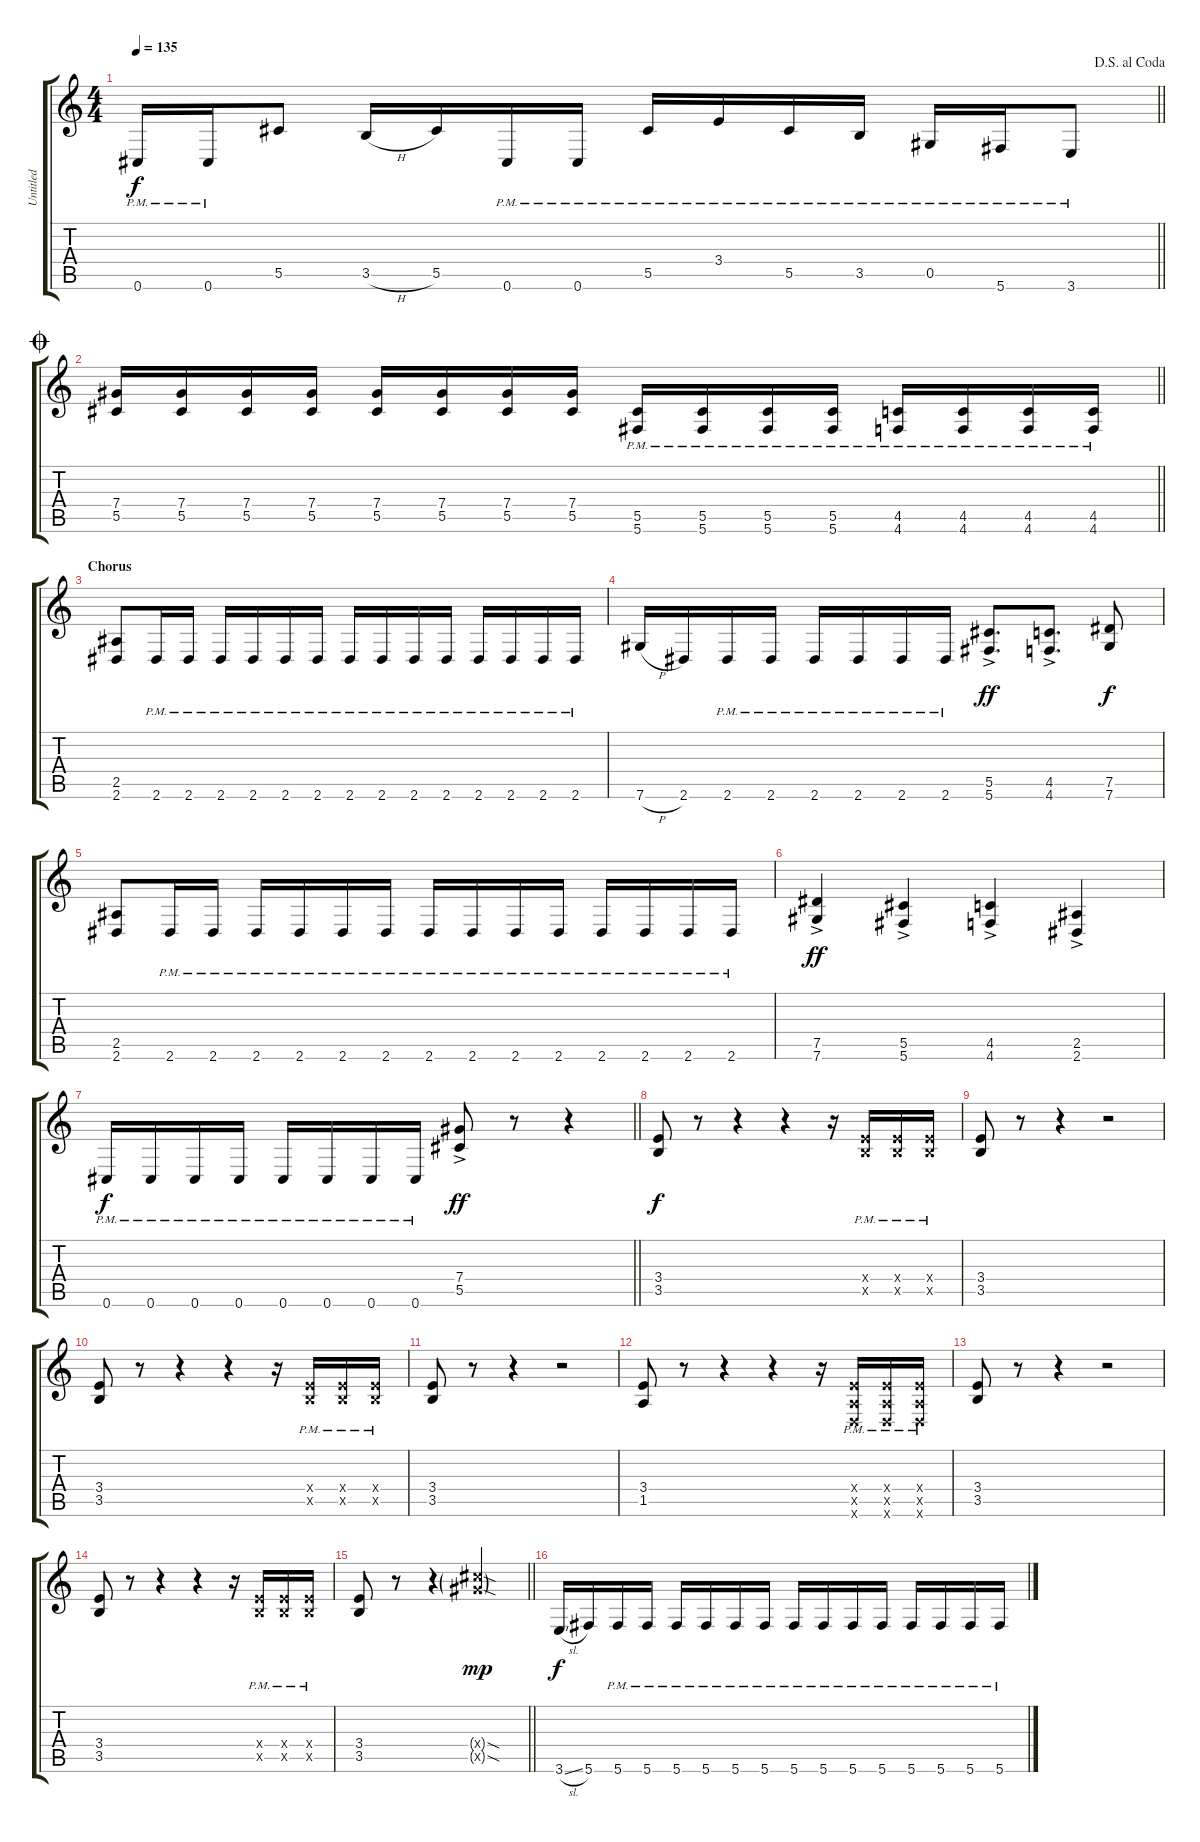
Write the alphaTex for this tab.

\track ("Untitled" "Untitled") {instrument overdrivenguitar}
\staff {score tabs}
\tuning (Eb4 Bb3 Gb3 Db3 Ab2 Db2) {hide}
\ts (4 4)
\jump dalsegnoalcoda
\tempo 135
\clef g2
\barLineRight lightlight
\ks c
0.6{pm}.16{dy f} 0.6{pm}.16 5.5.8 3.5{h}.16 5.5.16 0.6{pm}.16 0.6{pm}.16 5.5{pm}.16 3.4{pm}.16 5.5{pm}.16 3.5{pm}.16 0.5{pm}.16 5.6{pm}.16 3.6{pm}.8 |
\jump coda
\barLineRight lightlight
(7.4 5.5).16 (7.4 5.5).16 (7.4 5.5).16 (7.4 5.5).16 (7.4 5.5).16 (7.4 5.5).16 (7.4 5.5).16 (7.4 5.5).16 (5.5{pm} 5.6{pm}).16 (5.5{pm} 5.6{pm}).16 (5.5{pm} 5.6{pm}).16 (5.5{pm} 5.6{pm}).16 (4.5{pm} 4.6{pm}).16 (4.5{pm} 4.6{pm}).16 (4.5{pm} 4.6{pm}).16 (4.5{pm} 4.6{pm}).16 |
\section ("" "Chorus")
(2.5 2.6).8 2.6{pm}.16 2.6{pm}.16 2.6{pm}.16 2.6{pm}.16 2.6{pm}.16 2.6{pm}.16 2.6{pm}.16 2.6{pm}.16 2.6{pm}.16 2.6{pm}.16 2.6{pm}.16 2.6{pm}.16 2.6{pm}.16 2.6{pm}.16 |
7.6{h}.16 2.6.16 2.6{pm}.16 2.6{pm}.16 2.6{pm}.16 2.6{pm}.16 2.6{pm}.16 2.6{pm}.16 (5.5{ac} 5.6{ac}).8{d dy ff} (4.5{ac} 4.6{ac}).8{d} (7.5 7.6).8{dy f} |
(2.5 2.6).8 2.6{pm}.16 2.6{pm}.16 2.6{pm}.16 2.6{pm}.16 2.6{pm}.16 2.6{pm}.16 2.6{pm}.16 2.6{pm}.16 2.6{pm}.16 2.6{pm}.16 2.6{pm}.16 2.6{pm}.16 2.6{pm}.16 2.6{pm}.16 |
(7.5{ac} 7.6{ac}).4{dy ff} (5.5{ac} 5.6{ac}).4 (4.5{ac} 4.6{ac}).4 (2.5{ac} 2.6{ac}).4 |
\barLineRight lightlight
0.6{pm}.16{dy f} 0.6{pm}.16 0.6{pm}.16 0.6{pm}.16 0.6{pm}.16 0.6{pm}.16 0.6{pm}.16 0.6{pm}.16 (7.4{ac} 5.5{ac}).8{dy ff} r.8 r.4 |
(3.4 3.5).8{dy f} r.8 r.4 r.4 r.16 (3.4{pm x} 3.5{pm x}).16 (3.4{pm x} 3.5{pm x}).16 (3.4{pm x} 3.5{pm x}).16 |
(3.4 3.5).8 r.8 r.4 r.2 |
(3.4 3.5).8 r.8 r.4 r.4 r.16 (3.4{pm x} 3.5{pm x}).16 (3.4{pm x} 3.5{pm x}).16 (3.4{pm x} 3.5{pm x}).16 |
(3.4 3.5).8 r.8 r.4 r.2 |
(3.4 1.5).8 r.8 r.4 r.4 r.16 (3.4{pm x} 1.5{pm x} 1.6{pm x}).16 (3.4{pm x} 1.5{pm x} 1.6{pm x}).16 (3.4{pm x} 1.5{pm x} 1.6{pm x}).16 |
(3.4 3.5).8 r.8 r.4 r.2 |
(3.4 3.5).8 r.8 r.4 r.4 r.16 (3.4{pm x} 3.5{pm x}).16 (3.4{pm x} 3.5{pm x}).16 (3.4{pm x} 3.5{pm x}).16 |
\barLineRight lightlight
(3.4 3.5).8 r.8 r.4 (12.4{sod g x} 12.5{sod g x}).2{dy mp} |
3.6{sl}.16{dy f} 5.6.16 5.6{pm}.16 5.6{pm}.16 5.6{pm}.16 5.6{pm}.16 5.6{pm}.16 5.6{pm}.16 5.6{pm}.16 5.6{pm}.16 5.6{pm}.16 5.6{pm}.16 5.6{pm}.16 5.6{pm}.16 5.6{pm}.16 5.6{pm}.16
